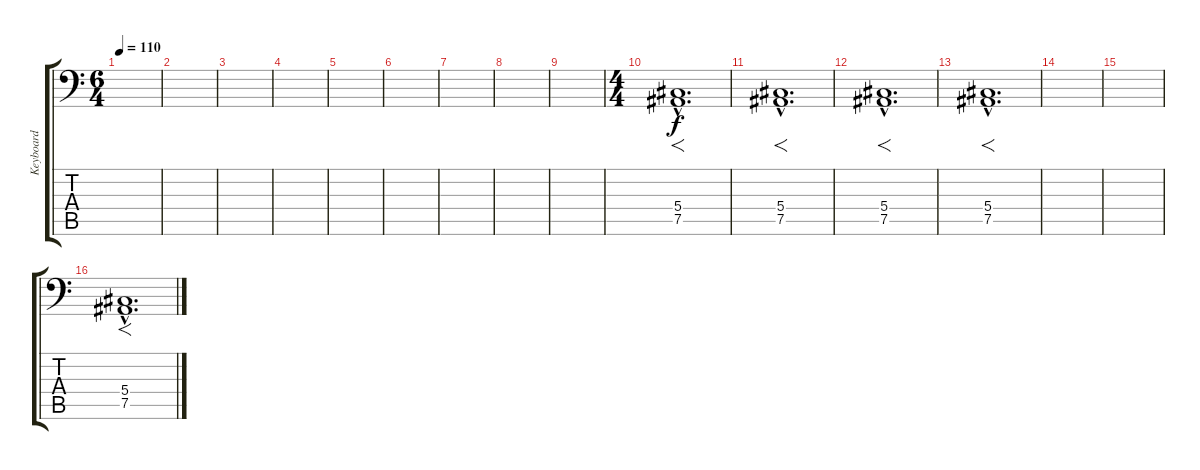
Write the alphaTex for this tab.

\track ("Keyboard" "Keyboard") {instrument drawbarorgan}
\staff {score tabs}
\tuning (Bb3 F3 Db3 Ab2 Eb2 Bb1) {hide}
\ts (6 4)
\tempo 110
\clef f4
\ks c
|
|
|
|
|
|
|
|
|
\ts (4 4)
(5.4{hac} 7.5{hac}).1{f d} |
(5.4{hac} 7.5{hac}).1{f d} |
(5.4{hac} 7.5{hac}).1{f d} |
(5.4{hac} 7.5{hac}).1{f d} |
|
|
(5.4{hac} 7.5{hac}).1{f d}
